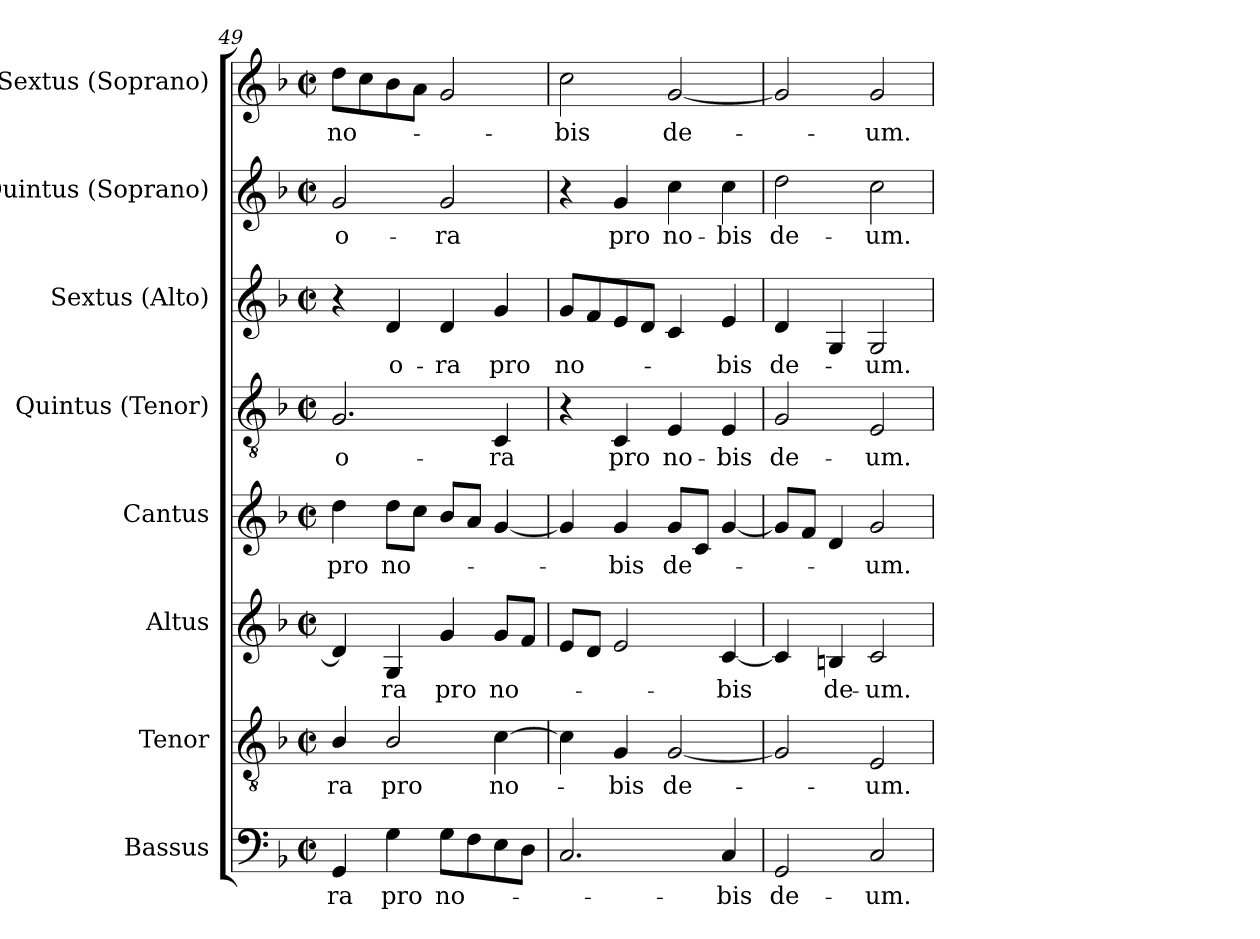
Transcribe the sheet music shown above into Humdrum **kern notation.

**kern	**text	**kern	**text	**kern	**text	**kern	**text	**kern	**text	**kern	**text	**kern	**text	**kern	**text
*part8	*part8	*part7	*part7	*part6	*part6	*part5	*part5	*part4	*part4	*part3	*part3	*part2	*part2	*part1	*part1
*staff8	*staff8	*staff7	*staff7	*staff6	*staff6	*staff5	*staff5	*staff4	*staff4	*staff3	*staff3	*staff2	*staff2	*staff1	*staff1
*I"Bassus	*	*I"Tenor	*	*I"Altus	*	*I"Cantus	*	*I"Quintus (Tenor)	*	*I"Sextus (Alto)	*	*I"Quintus (Soprano)	*	*I"Sextus (Soprano)	*
*I'B.	*	*I'T.	*	*I'A.	*	*I'S.	*	*I'T.	*	*I'A.	*	*I'S.	*	*I'S.	*
*clefF4	*	*clefGv2	*	*clefG2	*	*clefG2	*	*clefGv2	*	*clefG2	*	*clefG2	*	*clefG2	*
*	*	*ITrd7c12	*	*	*	*	*	*ITrd7c12	*	*	*	*	*	*	*
*k[b-]	*	*k[b-]	*	*k[b-]	*	*k[b-]	*	*k[b-]	*	*k[b-]	*	*k[b-]	*	*k[b-]	*
*F:	*	*F:	*	*F:	*	*F:	*	*F:	*	*F:	*	*F:	*	*F:	*
*M2/2	*	*M2/2	*	*M2/2	*	*M2/2	*	*M2/2	*	*M2/2	*	*M2/2	*	*M2/2	*
*met(c|)	*	*met(c|)	*	*met(c|)	*	*met(c|)	*	*met(c|)	*	*met(c|)	*	*met(c|)	*	*met(c|)	*
=49	=49	=49	=49	=49	=49	=49	=49	=49	=49	=49	=49	=49	=49	=49	=49
!	!LO:LY:b:color=#000000	!	!	!	!	!	!	!	!	!	!	!	!	!	!
!	!	!	!LO:LY:b:color=#000000	!	!	!	!	!	!	!	!	!	!	!	!
!	!	!	!	!	!	!	!LO:LY:b:color=#000000	!	!	!	!	!	!	!	!
!	!	!	!	!	!	!	!	!	!LO:LY:b:color=#000000	!	!	!	!	!	!
!	!	!	!	!	!	!	!	!	!	!	!	!	!LO:LY:b:color=#000000	!	!
!	!	!	!	!	!	!	!	!	!	!	!	!	!	!	!LO:LY:b:color=#000000
4GGi/	-ra	4BB-i/	-ra	4di/]	.	4ddi\	pro	2.GGi/	o-	4r	.	2gi/	o-	8ddi\L	no-
.	.	.	.	.	.	.	.	.	.	.	.	.	.	8cci\	.
!	!LO:LY:b:color=#000000	!	!	!	!	!	!	!	!	!	!	!	!	!	!
!	!	!	!LO:LY:b:color=#000000	!	!	!	!	!	!	!	!	!	!	!	!
!	!	!	!	!	!LO:LY:b:color=#000000	!	!	!	!	!	!	!	!	!	!
!	!	!	!	!	!	!	!LO:LY:b:color=#000000	!	!	!	!	!	!	!	!
!	!	!	!	!	!	!	!	!	!	!	!LO:LY:b:color=#000000	!	!	!	!
4Gi\	pro	2BB-i/	pro	4Gi/	-ra	8ddi\L	no-	.	.	4di/	o-	.	.	8b-i\	.
.	.	.	.	.	.	8cci\J	.	.	.	.	.	.	.	8ai\J	.
!	!LO:LY:b:color=#000000	!	!	!	!	!	!	!	!	!	!	!	!	!	!
!	!	!	!	!	!LO:LY:b:color=#000000	!	!	!	!	!	!	!	!	!	!
!	!	!	!	!	!	!	!	!	!	!	!LO:LY:b:color=#000000	!	!	!	!
!	!	!	!	!	!	!	!	!	!	!	!	!	!LO:LY:b:color=#000000	!	!
8Gi\L	no-	.	.	4gi/	pro	8b-i/L	.	.	.	4di/	-ra	2gi/	-ra	2gi/	.
8Fi\	.	.	.	.	.	8ai/J	.	.	.	.	.	.	.	.	.
!	!	!	!LO:LY:b:color=#000000	!	!	!	!	!	!	!	!	!	!	!	!
!	!	!	!	!	!LO:LY:b:color=#000000	!	!	!	!	!	!	!	!	!	!
!	!	!	!	!	!	!	!	!	!LO:LY:b:color=#000000	!	!	!	!	!	!
!	!	!	!	!	!	!	!	!	!	!	!LO:LY:b:color=#000000	!	!	!	!
8Ei\	.	[4Ci\	no-	8gi/L	no-	[4gi/	.	4CCi/	-ra	4gi/	pro	.	.	.	.
8Di\J	.	.	.	8fi/J	.	.	.	.	.	.	.	.	.	.	.
=50	=50	=50	=50	=50	=50	=50	=50	=50	=50	=50	=50	=50	=50	=50	=50
!	!	!	!	!	!	!	!	!	!	!	!LO:LY:b:color=#000000	!	!	!	!
!	!	!	!	!	!	!	!	!	!	!	!	!	!	!	!LO:LY:b:color=#000000
2.Ci/	.	4Ci\]	.	8ei/L	.	4gi/]	.	4r	.	8gi/L	no-	4r	.	2cci\	-bis
.	.	.	.	8di/J	.	.	.	.	.	8fi/	.	.	.	.	.
!	!	!	!LO:LY:b:color=#000000	!	!	!	!	!	!	!	!	!	!	!	!
!	!	!	!	!	!	!	!LO:LY:b:color=#000000	!	!	!	!	!	!	!	!
!	!	!	!	!	!	!	!	!	!LO:LY:b:color=#000000	!	!	!	!	!	!
!	!	!	!	!	!	!	!	!	!	!	!	!	!LO:LY:b:color=#000000	!	!
.	.	4GGi/	-bis	2ei/	.	4gi/	-bis	4CCi/	pro	8ei/	.	4gi/	pro	.	.
.	.	.	.	.	.	.	.	.	.	8di/J	.	.	.	.	.
!	!	!	!LO:LY:b:color=#000000	!	!	!	!	!	!	!	!	!	!	!	!
!	!	!	!	!	!	!	!LO:LY:b:color=#000000	!	!	!	!	!	!	!	!
!	!	!	!	!	!	!	!	!	!LO:LY:b:color=#000000	!	!	!	!	!	!
!	!	!	!	!	!	!	!	!	!	!	!	!	!LO:LY:b:color=#000000	!	!
!	!	!	!	!	!	!	!	!	!	!	!	!	!	!	!LO:LY:b:color=#000000
.	.	[2GGi/	de-	.	.	8gi/L	de-	4EEi/	no-	4ci/	.	4cci\	no-	[2gi/	de-
.	.	.	.	.	.	8ci/J	.	.	.	.	.	.	.	.	.
!	!LO:LY:b:color=#000000	!	!	!	!	!	!	!	!	!	!	!	!	!	!
!	!	!	!	!	!LO:LY:b:color=#000000	!	!	!	!	!	!	!	!	!	!
!	!	!	!	!	!	!	!	!	!LO:LY:b:color=#000000	!	!	!	!	!	!
!	!	!	!	!	!	!	!	!	!	!	!LO:LY:b:color=#000000	!	!	!	!
!	!	!	!	!	!	!	!	!	!	!	!	!	!LO:LY:b:color=#000000	!	!
4Ci/	-bis	.	.	[4ci/	-bis	[4gi/	.	4EEi/	-bis	4ei/	-bis	4cci\	-bis	.	.
=51	=51	=51	=51	=51	=51	=51	=51	=51	=51	=51	=51	=51	=51	=51	=51
!	!LO:LY:b:color=#000000	!	!	!	!	!	!	!	!	!	!	!	!	!	!
!	!	!	!	!	!	!	!	!	!LO:LY:b:color=#000000	!	!	!	!	!	!
!	!	!	!	!	!	!	!	!	!	!	!LO:LY:b:color=#000000	!	!	!	!
!	!	!	!	!	!	!	!	!	!	!	!	!	!LO:LY:b:color=#000000	!	!
2GGi/	de-	2GGi/]	.	4ci/]	.	8gi/L]	.	2GGi/	de-	4di/	de-	2ddi\	de-	2gi/]	.
.	.	.	.	.	.	8fi/J	.	.	.	.	.	.	.	.	.
!	!	!	!	!	!LO:LY:b:color=#000000	!	!	!	!	!	!	!	!	!	!
.	.	.	.	4Bni/	de-	4di/	.	.	.	4Gi/	.	.	.	.	.
!	!LO:LY:b:color=#000000	!	!	!	!	!	!	!	!	!	!	!	!	!	!
!	!	!	!LO:LY:b:color=#000000	!	!	!	!	!	!	!	!	!	!	!	!
!	!	!	!	!	!LO:LY:b:color=#000000	!	!	!	!	!	!	!	!	!	!
!	!	!	!	!	!	!	!LO:LY:b:color=#000000	!	!	!	!	!	!	!	!
!	!	!	!	!	!	!	!	!	!LO:LY:b:color=#000000	!	!	!	!	!	!
!	!	!	!	!	!	!	!	!	!	!	!LO:LY:b:color=#000000	!	!	!	!
!	!	!	!	!	!	!	!	!	!	!	!	!	!LO:LY:b:color=#000000	!	!
!	!	!	!	!	!	!	!	!	!	!	!	!	!	!	!LO:LY:b:color=#000000
2Ci/	-um.	2EEi/	-um.	2ci/	-um.	2gi/	-um.	2EEi/	-um.	2Gi/	-um.	2cci\	-um.	2gi/	-um.
=	=	=	=	=	=	=	=	=	=	=	=	=	=	=	=
*-	*-	*-	*-	*-	*-	*-	*-	*-	*-	*-	*-	*-	*-	*-	*-
